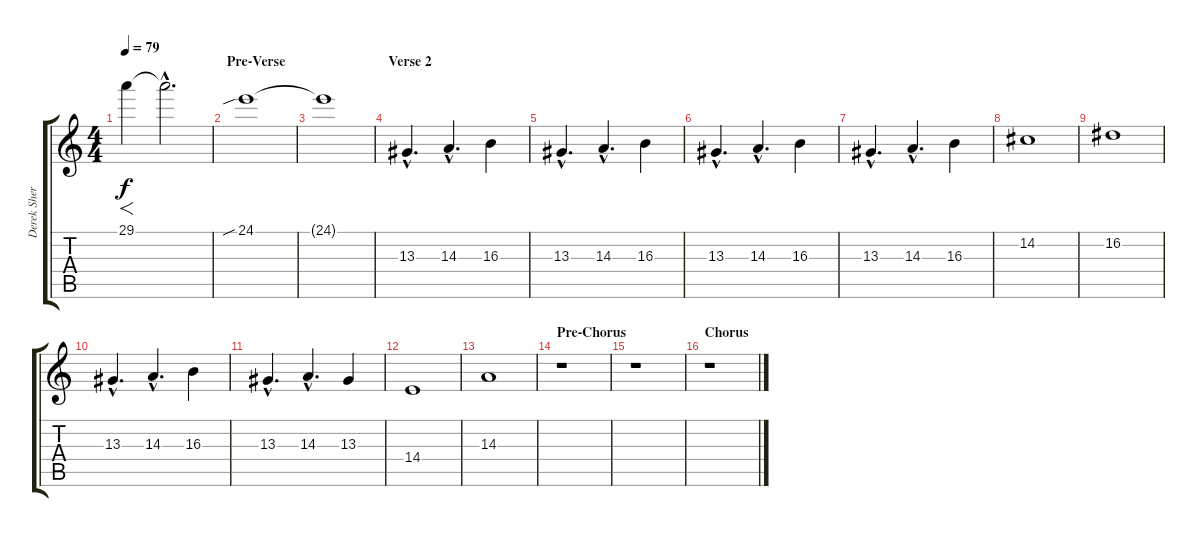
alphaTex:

\track ("Derek Sherinian (Right Hand)" "Derek Sher") {instrument harmonica}
\staff {score tabs}
\tuning (E4 B3 G3 D3 A2 E2) {hide}
\ts (4 4)
\tempo 79
\clef g2
\ks c
29.1.4{f dy f} 29.1{hac t}.2{d} |
\section ("" "Pre-Verse")
24.1{sib}.1{instrument lead1square} |
24.1{t}.1{volume 0} |
\section ("" "Verse 2")
13.3{hac}.4{d volume 11 instrument harmonica} 14.3{hac}.4{d} 16.3.4 |
13.3{hac}.4{d} 14.3{hac}.4{d} 16.3.4 |
13.3{hac}.4{d} 14.3{hac}.4{d} 16.3.4 |
13.3{hac}.4{d} 14.3{hac}.4{d} 16.3.4 |
14.2.1 |
16.2.1 |
13.3{hac}.4{d} 14.3{hac}.4{d} 16.3.4 |
13.3{hac}.4{d} 14.3{hac}.4{d} 13.3.4 |
14.4.1 |
14.3.1 |
\section ("" "Pre-Chorus")
r.1 |
r.1 |
\section ("" "Chorus")
r.1
